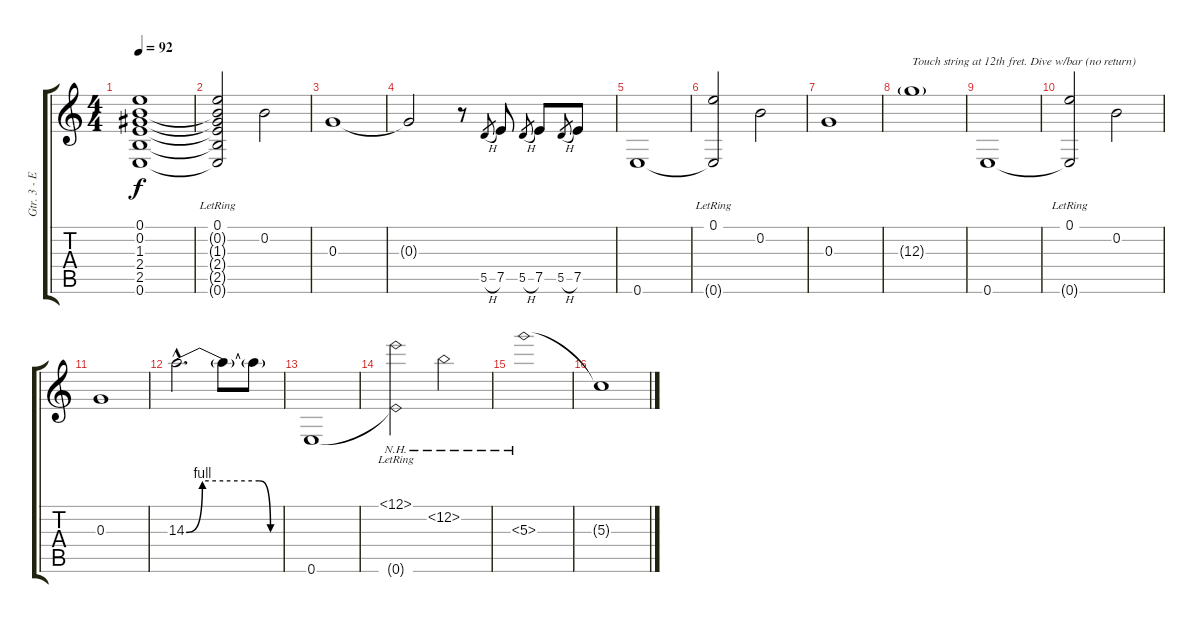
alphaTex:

\track ("Gtr. 3 - Electric Gtr." "Gtr. 3 - E") {instrument distortionguitar}
\staff {score tabs}
\tuning (E4 B3 G3 D3 A2 E2) {hide}
\ts (4 4)
\tempo 92
\clef g2
\ks c
(0.1 0.2 1.3 2.4 2.5 0.6).1{dy f} |
(0.1{lr} 0.2{t} 1.3{t} 2.4{t} 2.5{t} 0.6{t}).2 0.2.2 |
0.3.1 |
0.3{t}.2 r.8 5.5{h}.8{gr} 7.5.8 5.5{h}.8{gr} 7.5.8 5.5{h}.8{gr} 7.5.8 |
0.6.1 |
(0.1{lr} 0.6{t}).2 0.2.2 |
0.3.1 |
12.3{g}.1{txt "Touch string at 12th fret. Dive w/bar (no return)" volume 0} |
0.6.1{volume 16} |
(0.1{lr} 0.6{t}).2 0.2.2 |
0.3.1 |
14.3{be (custom 0 0 10 4 45 4 52 0 60 0) hac}.2{d} 14.3{t}.8 14.3{t}.8 |
0.6.1 |
(12.1{nh lr} 0.6{nh t}).2 12.2{nh}.2 |
5.3{nh}.1 |
5.3{t}.1
